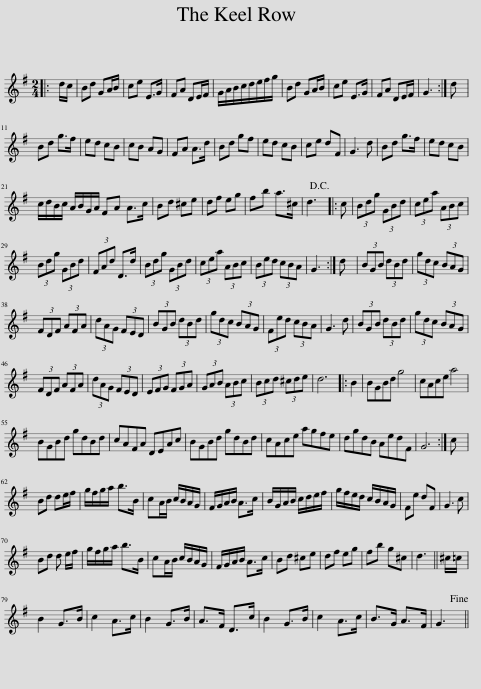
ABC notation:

X:1
L:1/8
M:2/4
I:linebreak $
K:G
V:1 treble
V:1
|: d/c/ | Bd GA/B/ | ce E>G | FA DE/F/ | G/A/B/c/d/e/f/g/ | %5
 Bd GA/B/ | ce E>G | FA DE/F/ | G3 :| d |$ %10
 Bd g>f | ed cB | cB AG | FA A>d | Bd gf | %15
 ed cB | ce dF | G3 d | Bd g>f | ed cB |$ %20
 c/d/B/c/ A/B/G/A/ FA A>c | Bd ^ce | df eg | fb a>^c | d3!D.C.! |: %25
 c | (3Bdg (3GBd | (3cea (3ABc |$ (3Bdg (3GBd | (3FAd D>d | %30
 (3Bdg (3GBd | (3cea (3ABc | (3Bed (3cBA | G3 :| d | %35
 (3BGB (3dBd | (3gdc (3BAG |$ (3FDF (3AFA | (3dAG (3FED | (3BGB (3dBd | %40
 (3gdc (3BAG | (3Fed (3cBA | G3 d | (3BGB (3dBd | (3gdc (3BAG |$ %45
 (3FDF (3AFA | (3dAG (3FED | (3EFG (3FGA | (3GAB (3ABc | (3Bcd (3^cde | %50
 d6 |: B2 | BGBd g4 | cAce a4 |$ BGBd gdBd | %55
 cAFA DEAc | BGBd gdBd | cAce agfe | dgdB AedF | G6 :| %60
 c |$ Bd de/f/ | g/f/g/a/ b>B | cA/B/ c/B/A/G/ | F/G/A/B/ A>c | %65
 B/G/A/B/ c/d/e/f/ | g/f/e/d/ c/B/A/G/ | Fe dF | G3 c |$ Bd d e/f/ | %70
 g/f/g/a/ b>B | cA/B/ c/B/A/G/ | F/G/A/B/ A>c | Bd ^ce | df eg | %75
 fb g^c | d3 || ^c/=c/ |$ B2 G>B | c2 A>c | %80
 B2 G>B | A>F D>c | B2 G>B | c2 A>c | B>G A>F | %85
 G3!fine! || %86
